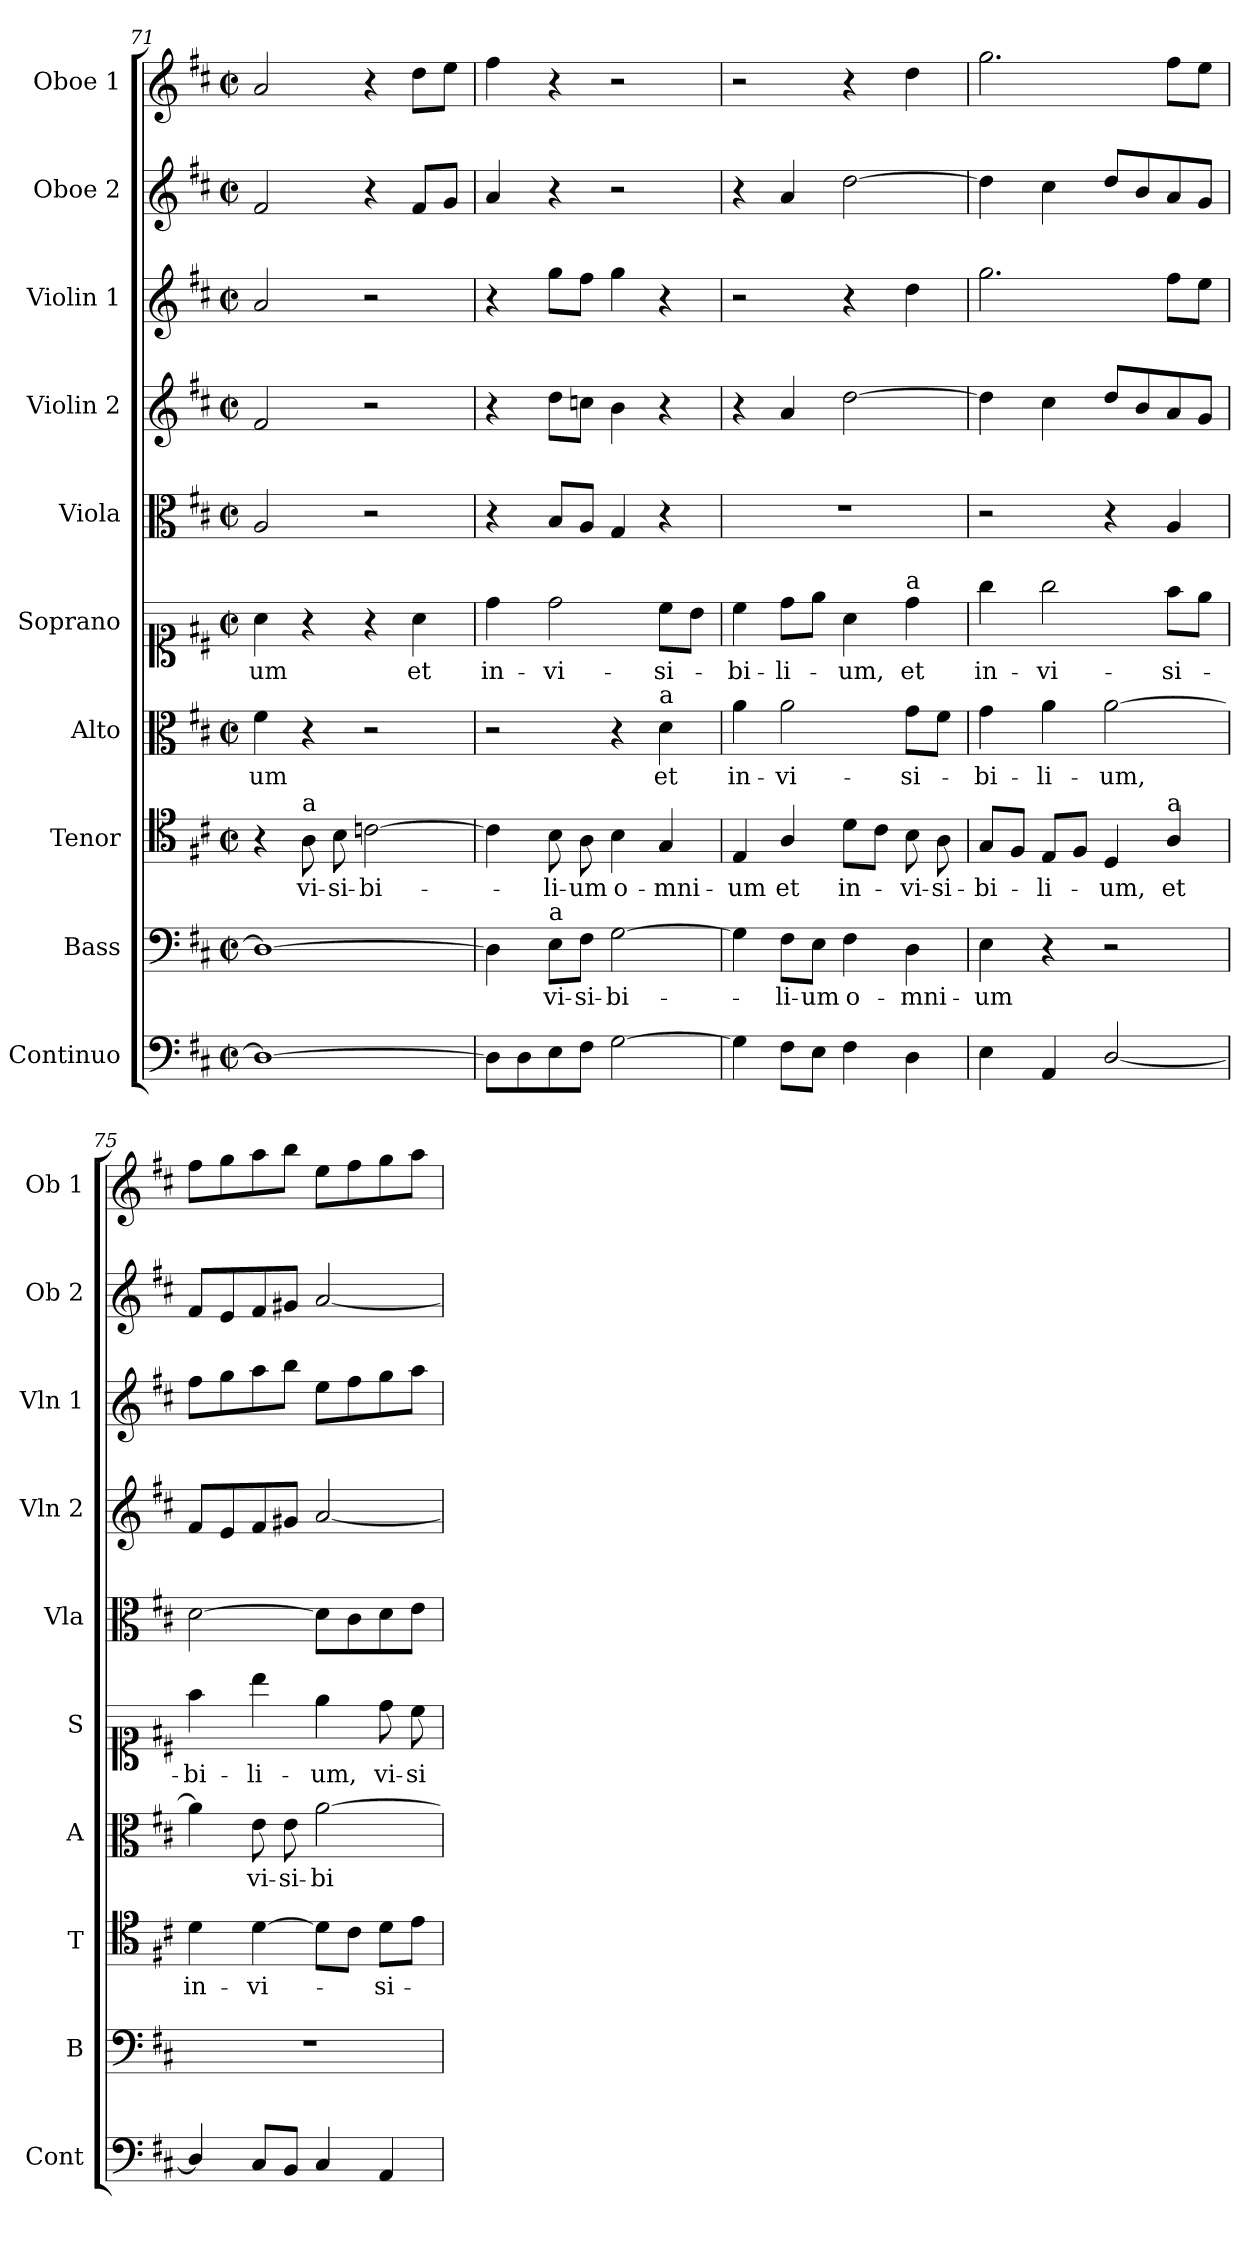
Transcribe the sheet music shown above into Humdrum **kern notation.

**kern	**kern	**text	**kern	**text	**kern	**text	**kern	**text	**kern	**kern	**kern	**kern	**kern
*part10	*part9	*part9	*part8	*part8	*part7	*part7	*part6	*part6	*part5	*part4	*part3	*part2	*part1
*staff10	*staff9	*staff9	*staff8	*staff8	*staff7	*staff7	*staff6	*staff6	*staff5	*staff4	*staff3	*staff2	*staff1
*I"Continuo	*I"Bass	*	*I"Tenor	*	*I"Alto	*	*I"Soprano	*	*I"Viola	*I"Violin 2	*I"Violin 1	*I"Oboe 2	*I"Oboe 1
*I'Cont	*I'B	*	*I'T	*	*I'A	*	*I'S	*	*I'Vla	*I'Vln 2	*I'Vln 1	*I'Ob 2	*I'Ob 1
*clefF4	*clefF4	*	*clefC4	*	*clefC3	*	*clefC1	*	*clefC3	*clefG2	*clefG2	*clefG2	*clefG2
*k[f#c#]	*k[f#c#]	*	*k[f#c#]	*	*k[f#c#]	*	*k[f#c#]	*	*k[f#c#]	*k[f#c#]	*k[f#c#]	*k[f#c#]	*k[f#c#]
*M2/2	*M2/2	*	*M2/2	*	*M2/2	*	*M2/2	*	*M2/2	*M2/2	*M2/2	*M2/2	*M2/2
*met(c|)	*met(c|)	*	*met(c|)	*	*met(c|)	*	*met(c|)	*	*met(c|)	*met(c|)	*met(c|)	*met(c|)	*met(c|)
=71	=71	=71	=71	=71	=71	=71	=71	=71	=71	=71	=71	=71	=71
!	!	!	!	!	!	!LO:LY:b	!	!LO:LY:b	!	!	!	!	!
1D_	1D_	.	4r	.	4f#\	-um	4a\	-um	2A/	2f#/	2a/	2f#/	2a/
!	!	!	!LO:TX:a:t=a	!	!	!	!	!	!	!	!	!	!
!	!	!	!	!LO:LY:b	!	!	!	!	!	!	!	!	!
.	.	.	8A\	vi-	4r	.	4r	.	.	.	.	.	.
!	!	!	!	!LO:LY:b	!	!	!	!	!	!	!	!	!
.	.	.	8B\	-si-	.	.	.	.	.	.	.	.	.
!	!	!	!	!LO:LY:b	!	!	!	!	!	!	!	!	!
.	.	.	[2cn\	-bi-	2r	.	4r	.	2r	2r	2r	4r	4r
!	!	!	!	!	!	!	!	!LO:LY:b	!	!	!	!	!
.	.	.	.	.	.	.	4a\	et	.	.	.	8f#/L	8dd\L
.	.	.	.	.	.	.	.	.	.	.	.	8g/J	8ee\J
=72	=72	=72	=72	=72	=72	=72	=72	=72	=72	=72	=72	=72	=72
!	!	!	!	!	!	!	!	!LO:LY:b	!	!	!	!	!
8D\L]	4D\]	.	4c\]	.	2r	.	4dd\	in-	4r	4r	4r	4a/	4ff#\
8D\	.	.	.	.	.	.	.	.	.	.	.	.	.
!	!LO:TX:a:t=a	!	!	!	!	!	!	!	!	!	!	!	!
!	!	!LO:LY:b	!	!LO:LY:b	!	!	!	!LO:LY:b	!	!	!	!	!
8E\	8E\L	vi-	8B\	-li-	.	.	2dd\	-vi-	8B/L	8dd\L	8gg\L	4r	4r
!	!	!LO:LY:b	!	!LO:LY:b	!	!	!	!	!	!	!	!	!
8F#\J	8F#\J	-si-	8A\	-um	.	.	.	.	8A/J	8ccn\J	8ff#\J	.	.
!	!	!LO:LY:b	!	!LO:LY:b	!	!	!	!	!	!	!	!	!
[2G\	[2G\	-bi-	4B\	o-	4r	.	.	.	4G/	4b\	4gg\	2r	2r
!	!	!	!	!	!LO:TX:a:t=a	!	!	!	!	!	!	!	!
!	!	!	!	!LO:LY:b	!	!LO:LY:b	!	!LO:LY:b	!	!	!	!	!
.	.	.	4G/	-mni-	4d\	et	8cc#\L	-si-	4r	4r	4r	.	.
.	.	.	.	.	.	.	8b\J	.	.	.	.	.	.
=73	=73	=73	=73	=73	=73	=73	=73	=73	=73	=73	=73	=73	=73
!	!	!	!	!LO:LY:b	!	!LO:LY:b	!	!LO:LY:b	!	!	!	!	!
4G\]	4G\]	.	4E/	-um	4a\	in-	4cc#\	-bi-	1r	4r	2r	4r	2r
!	!	!LO:LY:b	!	!LO:LY:b	!	!LO:LY:b	!	!LO:LY:b	!	!	!	!	!
8F#\L	8F#\L	-li-	4A/	et	2a\	-vi-	8dd\L	-li-	.	4a/	.	4a/	.
!	!	!LO:LY:b	!	!	!	!	!	!	!	!	!	!	!
8E\J	8E\J	-um	.	.	.	.	8ee\J	.	.	.	.	.	.
!	!	!LO:LY:b	!	!LO:LY:b	!	!	!	!LO:LY:b	!	!	!	!	!
4F#\	4F#\	o-	8d\L	in-	.	.	4a\	-um,	.	[2dd\	4r	[2dd\	4r
.	.	.	8c#\J	.	.	.	.	.	.	.	.	.	.
!	!	!	!	!	!	!	!LO:TX:a:t=a	!	!	!	!	!	!
!	!	!LO:LY:b	!	!LO:LY:b	!	!LO:LY:b	!	!LO:LY:b	!	!	!	!	!
4D\	4D\	-mni-	8B\	-vi-	8g\L	-si-	4dd\	et	.	.	4dd\	.	4dd\
!	!	!	!	!LO:LY:b	!	!	!	!	!	!	!	!	!
.	.	.	8A\	-si-	8f#\J	.	.	.	.	.	.	.	.
=74	=74	=74	=74	=74	=74	=74	=74	=74	=74	=74	=74	=74	=74
!	!	!LO:LY:b	!	!LO:LY:b	!	!LO:LY:b	!	!LO:LY:b	!	!	!	!	!
4E\	4E\	-um	8G/L	-bi-	4g\	-bi-	4gg\	in-	2r	4dd\]	2.gg\	4dd\]	2.gg\
.	.	.	8F#/J	.	.	.	.	.	.	.	.	.	.
!	!	!	!	!LO:LY:b	!	!LO:LY:b	!	!LO:LY:b	!	!	!	!	!
4AA/	4r	.	8E/L	-li-	4a\	-li-	2gg\	-vi-	.	4cc#\	.	4cc#\	.
.	.	.	8F#/J	.	.	.	.	.	.	.	.	.	.
!	!	!	!	!LO:LY:b	!	!LO:LY:b	!	!	!	!	!	!	!
[2D/	2r	.	4D/	-um,	[2a\	-um,	.	.	4r	8dd/L	.	8dd/L	.
.	.	.	.	.	.	.	.	.	.	8b/	.	8b/	.
!	!	!	!LO:TX:a:t=a	!	!	!	!	!	!	!	!	!	!
!	!	!	!	!LO:LY:b	!	!	!	!LO:LY:b	!	!	!	!	!
.	.	.	4A/	et	.	.	8ff#\L	-si-	4A/	8a/	8ff#\L	8a/	8ff#\L
.	.	.	.	.	.	.	8ee\J	.	.	8g/J	8ee\J	8g/J	8ee\J
=75	=75	=75	=75	=75	=75	=75	=75	=75	=75	=75	=75	=75	=75
!	!	!	!	!LO:LY:b	!	!	!	!LO:LY:b	!	!	!	!	!
4D/]	1r	.	4d\	in-	4a\]	.	4ff#\	-bi-	[2d\	8f#/L	8ff#\L	8f#/L	8ff#\L
.	.	.	.	.	.	.	.	.	.	8e/	8gg\	8e/	8gg\
!	!	!	!	!LO:LY:b	!	!LO:LY:b	!	!LO:LY:b	!	!	!	!	!
8C#/L	.	.	[4d\	-vi-	8e\	vi-	4bb\	-li-	.	8f#/	8aa\	8f#/	8aa\
!	!	!	!	!	!	!LO:LY:b	!	!	!	!	!	!	!
8BB/J	.	.	.	.	8e\	-si-	.	.	.	8g#X/J	8bb\J	8g#X/J	8bb\J
!	!	!	!	!	!	!LO:LY:b	!	!LO:LY:b	!	!	!	!	!
4C#/	.	.	8d\L]	.	[2a\	-bi-	4ee\	-um,	8d\L]	[2a/	8ee\L	[2a/	8ee\L
.	.	.	8c#\J	.	.	.	.	.	8c#\	.	8ff#\	.	8ff#\
!	!	!	!	!LO:LY:b	!	!	!	!LO:LY:b	!	!	!	!	!
4AA/	.	.	8d\L	-si-	.	.	8dd\	vi-	8d\	.	8gg\	.	8gg\
!	!	!	!	!	!	!	!	!LO:LY:b	!	!	!	!	!
.	.	.	8e\J	.	.	.	8cc#\	-si-	8e\J	.	8aa\J	.	8aa\J
=	=	=	=	=	=	=	=	=	=	=	=	=	=
*-	*-	*-	*-	*-	*-	*-	*-	*-	*-	*-	*-	*-	*-
